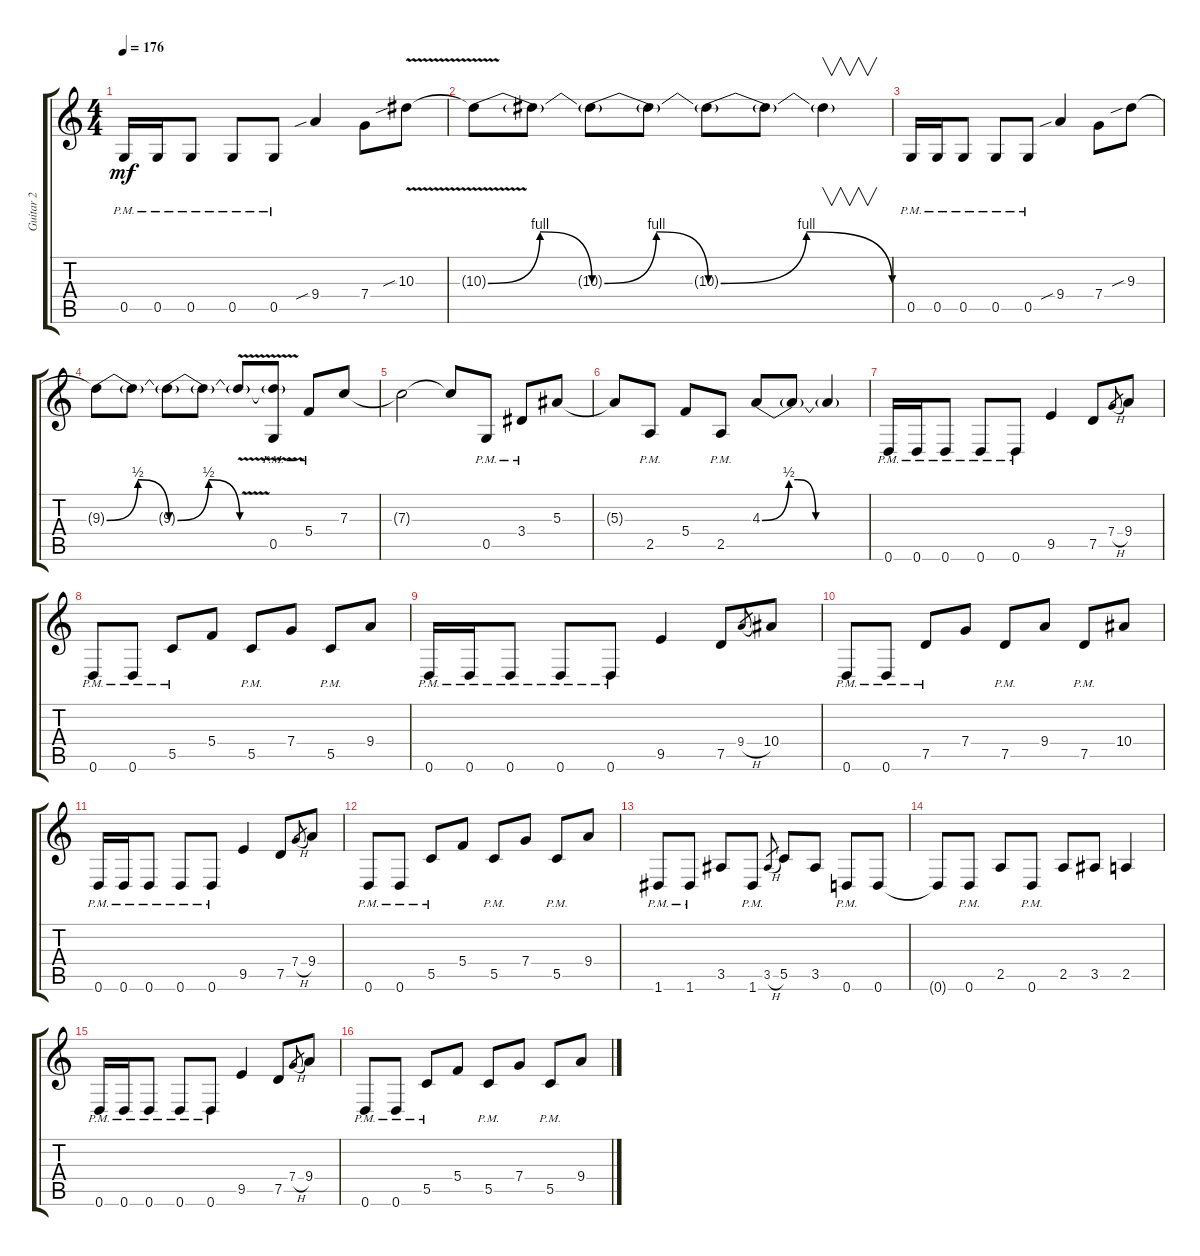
\track ("Guitar 2" "Guitar 2") {instrument distortionguitar}
\staff {score tabs}
\tuning (D4 A3 F3 C3 G2 D2) {hide}
\ts (4 4)
\tempo 176
\clef g2
\ks c
0.5{pm}.16{dy mf} 0.5{pm}.16 0.5{pm}.8 0.5{pm}.8 0.5{pm}.8 9.4{sib}.4 7.4.8 10.3{v sib}.8 |
10.3{be (bendrelease 0 0 30 4 45 4 60 0) t}.8 10.3{t}.8 10.3{be (bendrelease 0 0 30 4 45 4 60 0) t}.8 10.3{t}.8 10.3{be (bendrelease 0 0 30 4 45 4 60 0) t}.8 10.3{t}.8 10.3{t}.4{v} |
0.5{pm}.16 0.5{pm}.16 0.5{pm}.8 0.5{pm}.8 0.5{pm}.8 9.4{sib}.4 7.4.8 9.3{sib}.8 |
9.3{be (bendrelease 0 0 30 2 45 2 60 0) t}.8 9.3{t}.8 9.3{be (bendrelease 0 0 30 2 45 2 60 0) t}.8 9.3{t}.8 9.3{v t}.8 (9.3{t} 0.5{pm}).8 5.4{pm}.8 7.3.8 |
7.3{t}.2 7.3{t}.8 0.5{pm}.8 3.4{pm}.8 5.3.8 |
5.3{t}.8 2.5{pm}.8 5.4.8 2.5{pm}.8 4.3{be (custom 0 0 15 2 20 2 30 0 60 0)}.8 4.3{t}.8 4.3{t}.4 |
0.6{pm}.16 0.6{pm}.16 0.6{pm}.8 0.6{pm}.8 0.6{pm}.8 9.5.4 7.5.8 7.4{h}.8{gr} 9.4.8 |
0.6{pm}.8 0.6{pm}.8 5.5{pm}.8 5.4.8 5.5{pm}.8 7.4.8 5.5{pm}.8 9.4.8 |
0.6{pm}.16 0.6{pm}.16 0.6{pm}.8 0.6{pm}.8 0.6{pm}.8 9.5.4 7.5.8 9.4{h}.8{gr} 10.4.8 |
0.6{pm}.8 0.6{pm}.8 7.5{pm}.8 7.4.8 7.5{pm}.8 9.4.8 7.5{pm}.8 10.4.8 |
0.6{pm}.16 0.6{pm}.16 0.6{pm}.8 0.6{pm}.8 0.6{pm}.8 9.5.4 7.5.8 7.4{h}.8{gr} 9.4.8 |
0.6{pm}.8 0.6{pm}.8 5.5{pm}.8 5.4.8 5.5{pm}.8 7.4.8 5.5{pm}.8 9.4.8 |
1.6{pm}.8 1.6{pm}.8 3.5.8 1.6{pm}.8 3.5{h}.8{gr} 5.5.8 3.5.8 0.6{pm}.8 0.6.8 |
0.6{t}.8 0.6{pm}.8 2.5.8 0.6{pm}.8 2.5.8 3.5.8 2.5.4 |
0.6{pm}.16 0.6{pm}.16 0.6{pm}.8 0.6{pm}.8 0.6{pm}.8 9.5.4 7.5.8 7.4{h}.8{gr} 9.4.8 |
0.6{pm}.8 0.6{pm}.8 5.5{pm}.8 5.4.8 5.5{pm}.8 7.4.8 5.5{pm}.8 9.4.8
